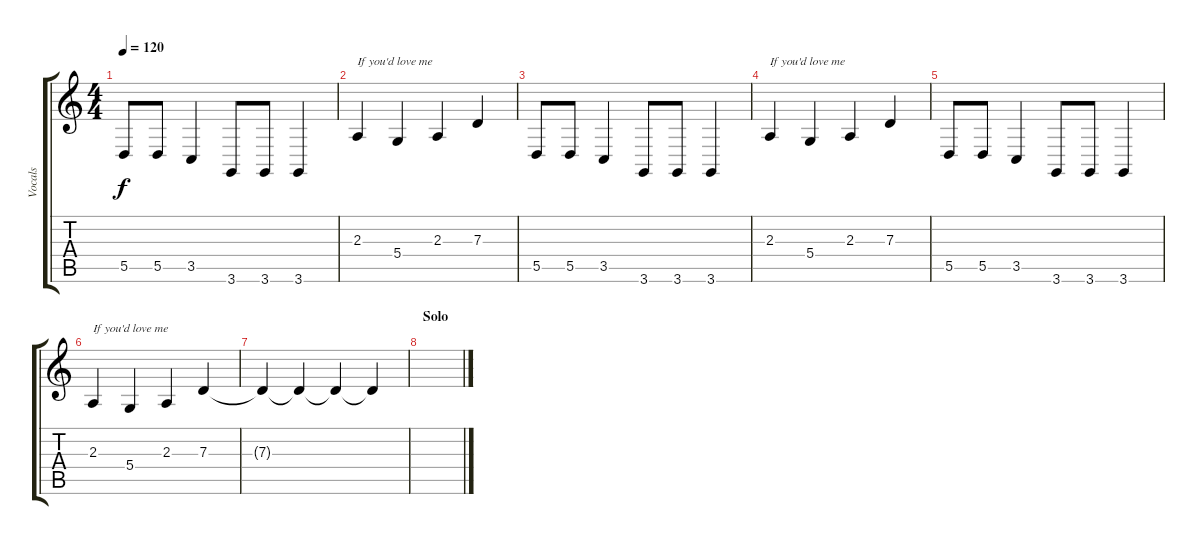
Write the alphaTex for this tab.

\track ("Vocals" "Vocals") {instrument tenorsax}
\staff {score tabs}
\tuning (E4 B3 G3 D3 A2 E2) {hide}
\ts (4 4)
\tempo 120
\clef g2
\ks c
5.5.8{dy f} 5.5.8 3.5.4 3.6.8 3.6.8 3.6.4 |
2.3.4{txt "If you'd love me"} 5.4.4 2.3.4 7.3.4 |
5.5.8 5.5.8 3.5.4 3.6.8 3.6.8 3.6.4 |
2.3.4{txt "If you'd love me"} 5.4.4 2.3.4 7.3.4 |
5.5.8 5.5.8 3.5.4 3.6.8 3.6.8 3.6.4 |
2.3.4{txt "If you'd love me"} 5.4.4 2.3.4 7.3.4 |
7.3{t}.4 7.3{t}.4 7.3{t}.4 7.3{t}.4 |
\section ("" "Solo")
